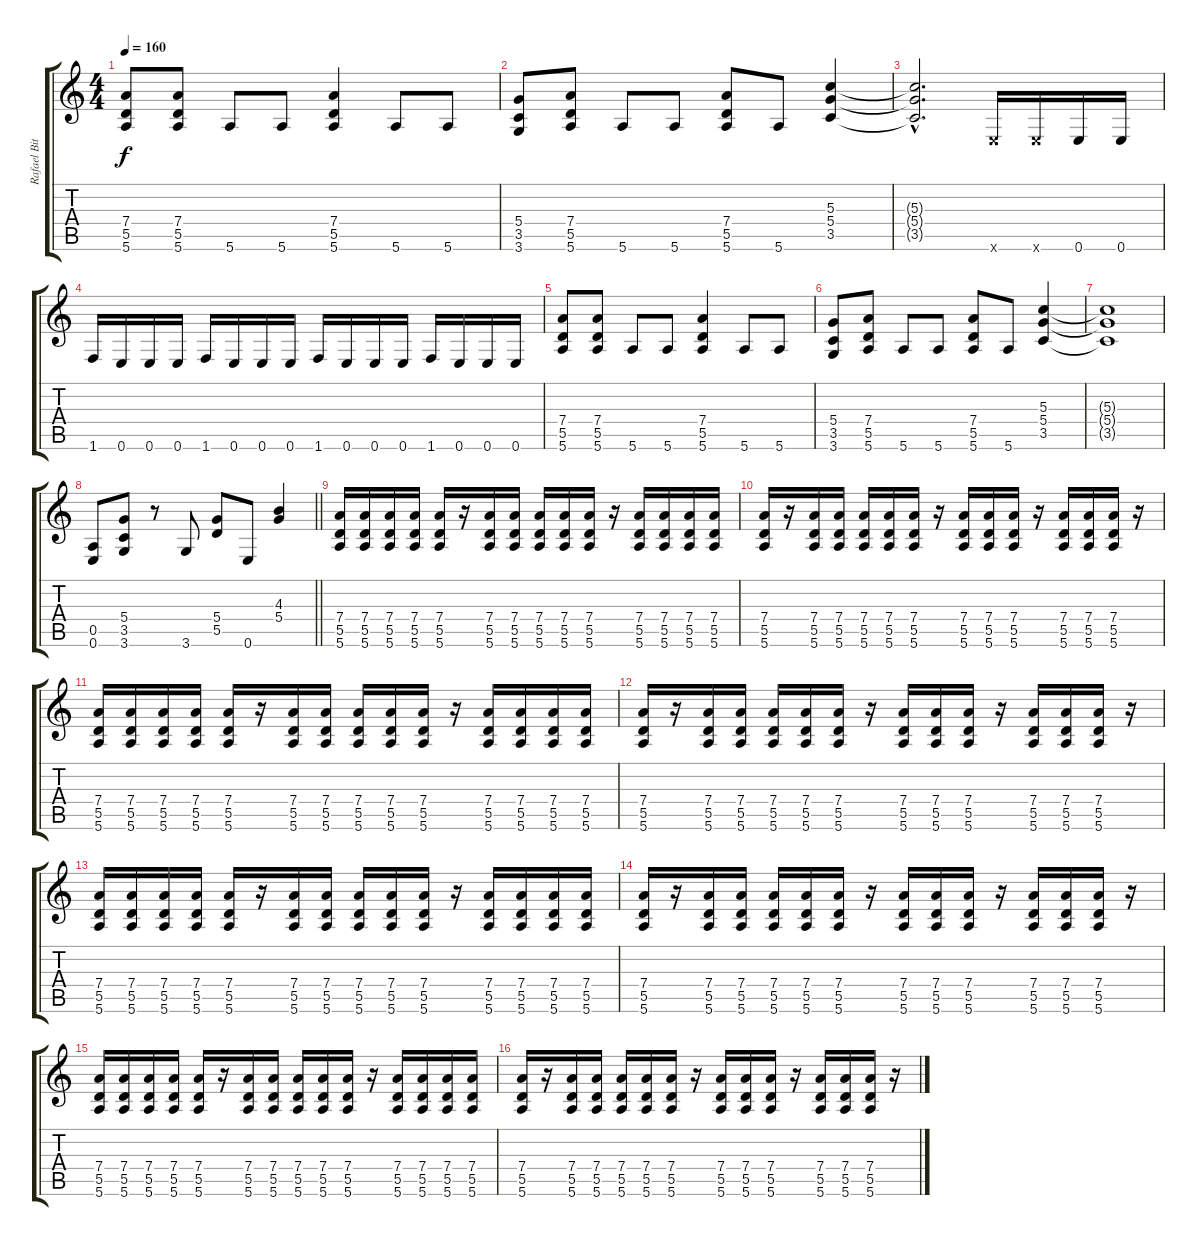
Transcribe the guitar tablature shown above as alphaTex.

\track ("Rafael Bittencourt" "Rafael Bit") {instrument distortionguitar}
\staff {score tabs}
\tuning (E4 B3 G3 D3 A2 E2) {hide}
\ts (4 4)
\tempo 160
\clef g2
\ks c
(7.4 5.5 5.6).8{dy f} (7.4 5.5 5.6).8 5.6.8 5.6.8 (7.4 5.5 5.6).4 5.6.8 5.6.8 |
(5.4 3.5 3.6).8 (7.4 5.5 5.6).8 5.6.8 5.6.8 (7.4 5.5 5.6).8 5.6.8 (5.3 5.4 3.5).4 |
(5.3{hac t} 5.4{hac t} 3.5{hac t}).2{d} 0.6{x}.16 0.6{x}.16 0.6.16 0.6.16 |
1.6.16 0.6.16 0.6.16 0.6.16 1.6.16 0.6.16 0.6.16 0.6.16 1.6.16 0.6.16 0.6.16 0.6.16 1.6.16 0.6.16 0.6.16 0.6.16 |
(7.4 5.5 5.6).8 (7.4 5.5 5.6).8 5.6.8 5.6.8 (7.4 5.5 5.6).4 5.6.8 5.6.8 |
(5.4 3.5 3.6).8 (7.4 5.5 5.6).8 5.6.8 5.6.8 (7.4 5.5 5.6).8 5.6.8 (5.3 5.4 3.5).4 |
(5.3{t} 5.4{t} 3.5{t}).1 |
\barLineRight lightlight
(0.5 0.6).8 (5.4 3.5 3.6).8 r.8 3.6.8 (5.4 5.5).8 0.6.8 (4.3 5.4).4 |
(7.4 5.5 5.6).16{volume 16 balance 8} (7.4 5.5 5.6).16 (7.4 5.5 5.6).16 (7.4 5.5 5.6).16 (7.4 5.5 5.6).16 r.16 (7.4 5.5 5.6).16 (7.4 5.5 5.6).16 (7.4 5.5 5.6).16 (7.4 5.5 5.6).16 (7.4 5.5 5.6).16 r.16 (7.4 5.5 5.6).16 (7.4 5.5 5.6).16 (7.4 5.5 5.6).16 (7.4 5.5 5.6).16 |
(7.4 5.5 5.6).16 r.16 (7.4 5.5 5.6).16 (7.4 5.5 5.6).16 (7.4 5.5 5.6).16 (7.4 5.5 5.6).16 (7.4 5.5 5.6).16 r.16 (7.4 5.5 5.6).16 (7.4 5.5 5.6).16 (7.4 5.5 5.6).16 r.16 (7.4 5.5 5.6).16 (7.4 5.5 5.6).16 (7.4 5.5 5.6).16 r.16 |
(7.4 5.5 5.6).16 (7.4 5.5 5.6).16 (7.4 5.5 5.6).16 (7.4 5.5 5.6).16 (7.4 5.5 5.6).16 r.16 (7.4 5.5 5.6).16 (7.4 5.5 5.6).16 (7.4 5.5 5.6).16 (7.4 5.5 5.6).16 (7.4 5.5 5.6).16 r.16 (7.4 5.5 5.6).16 (7.4 5.5 5.6).16 (7.4 5.5 5.6).16 (7.4 5.5 5.6).16 |
(7.4 5.5 5.6).16 r.16 (7.4 5.5 5.6).16 (7.4 5.5 5.6).16 (7.4 5.5 5.6).16 (7.4 5.5 5.6).16 (7.4 5.5 5.6).16 r.16 (7.4 5.5 5.6).16 (7.4 5.5 5.6).16 (7.4 5.5 5.6).16 r.16 (7.4 5.5 5.6).16 (7.4 5.5 5.6).16 (7.4 5.5 5.6).16 r.16 |
(7.4 5.5 5.6).16 (7.4 5.5 5.6).16 (7.4 5.5 5.6).16 (7.4 5.5 5.6).16 (7.4 5.5 5.6).16 r.16 (7.4 5.5 5.6).16 (7.4 5.5 5.6).16 (7.4 5.5 5.6).16 (7.4 5.5 5.6).16 (7.4 5.5 5.6).16 r.16 (7.4 5.5 5.6).16 (7.4 5.5 5.6).16 (7.4 5.5 5.6).16 (7.4 5.5 5.6).16 |
(7.4 5.5 5.6).16 r.16 (7.4 5.5 5.6).16 (7.4 5.5 5.6).16 (7.4 5.5 5.6).16 (7.4 5.5 5.6).16 (7.4 5.5 5.6).16 r.16 (7.4 5.5 5.6).16 (7.4 5.5 5.6).16 (7.4 5.5 5.6).16 r.16 (7.4 5.5 5.6).16 (7.4 5.5 5.6).16 (7.4 5.5 5.6).16 r.16 |
(7.4 5.5 5.6).16 (7.4 5.5 5.6).16 (7.4 5.5 5.6).16 (7.4 5.5 5.6).16 (7.4 5.5 5.6).16 r.16 (7.4 5.5 5.6).16 (7.4 5.5 5.6).16 (7.4 5.5 5.6).16 (7.4 5.5 5.6).16 (7.4 5.5 5.6).16 r.16 (7.4 5.5 5.6).16 (7.4 5.5 5.6).16 (7.4 5.5 5.6).16 (7.4 5.5 5.6).16 |
(7.4 5.5 5.6).16 r.16 (7.4 5.5 5.6).16 (7.4 5.5 5.6).16 (7.4 5.5 5.6).16 (7.4 5.5 5.6).16 (7.4 5.5 5.6).16 r.16 (7.4 5.5 5.6).16 (7.4 5.5 5.6).16 (7.4 5.5 5.6).16 r.16 (7.4 5.5 5.6).16 (7.4 5.5 5.6).16 (7.4 5.5 5.6).16 r.16
